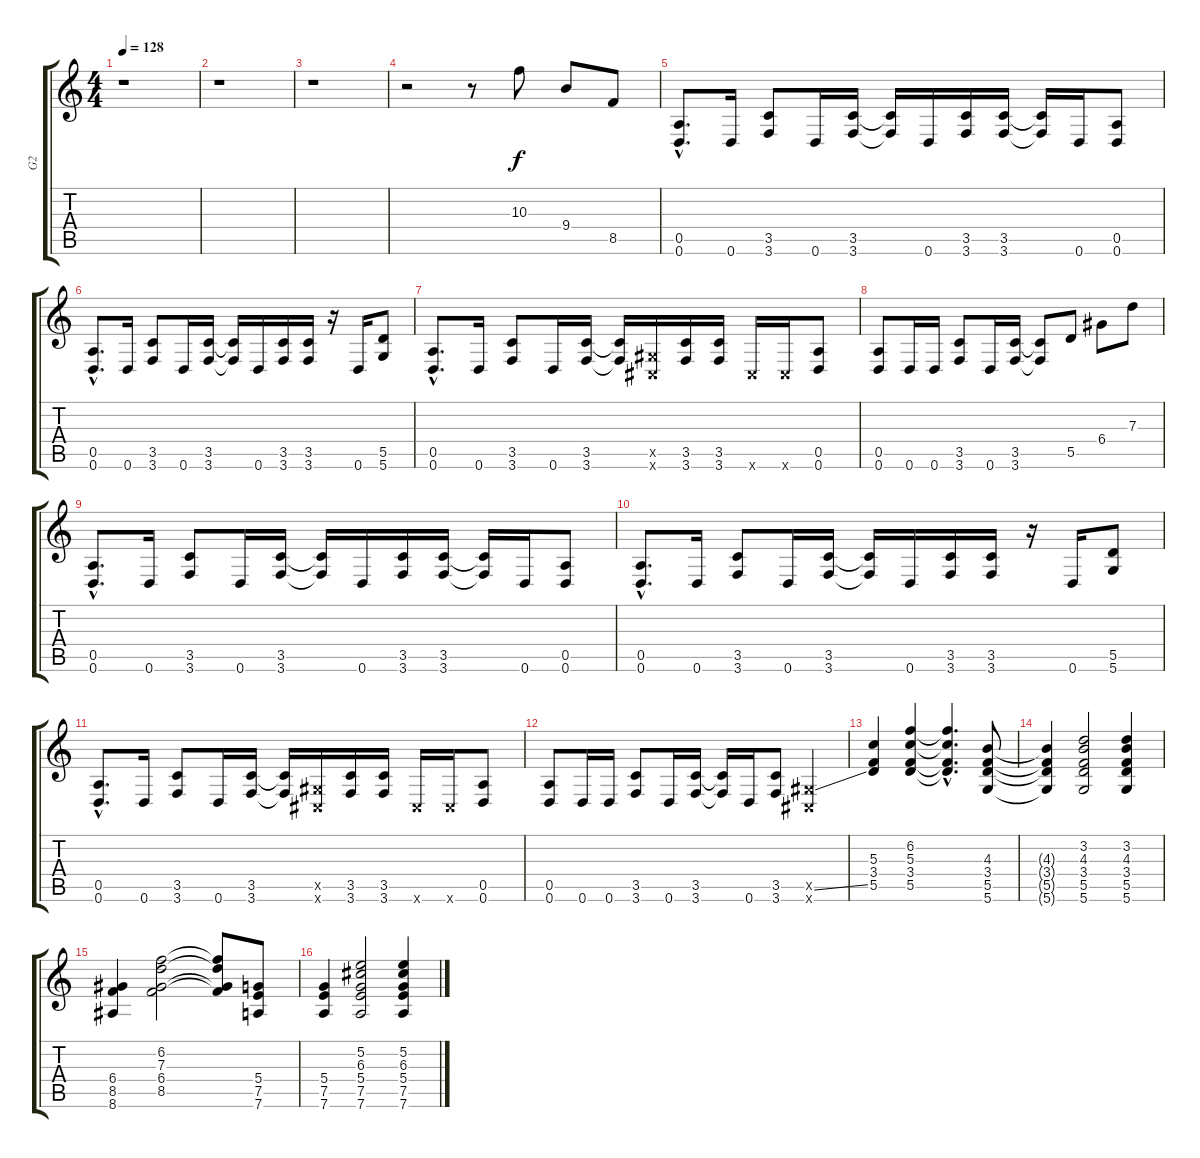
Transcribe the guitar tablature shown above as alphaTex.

\track ("G2" "G2") {instrument distortionguitar}
\staff {score tabs}
\tuning (E4 B3 G3 D3 A2 D2) {hide}
\ts (4 4)
\tempo 128
\clef g2
\ks c
r.1{dy f} |
r.1 |
r.1 |
r.2 r.8 10.3.8 9.4.8 8.5.8 |
(0.5{hac} 0.6{hac}).8{d} 0.6.16 (3.5 3.6).8 0.6.16 (3.5 3.6).16 (3.5{t} 3.6{t}).16 0.6.16 (3.5 3.6).16 (3.5 3.6).16 (3.5{t} 3.6{t}).16 0.6.16 (0.5 0.6).8 |
(0.5{hac} 0.6{hac}).8{d} 0.6.16 (3.5 3.6).8 0.6.16 (3.5 3.6).16 (3.5{t} 3.6{t}).16 0.6.16 (3.5 3.6).16 (3.5 3.6).16 r.16 0.6.16 (5.5 5.6).8 |
(0.5{hac} 0.6{hac}).8{d} 0.6.16 (3.5 3.6).8 0.6.16 (3.5 3.6).16 (3.5{t} 3.6{t}).16 (-1.5{x} -1.6{x}).16 (3.5 3.6).16 (3.5 3.6).16 -1.6{x}.16 -1.6{x}.16 (0.5 0.6).8 |
(0.5 0.6).8 0.6.16 0.6.16 (3.5 3.6).8 0.6.16 (3.5 3.6).16 (3.5{t} 3.6{t}).8 5.5.8 6.4.8 7.3.8 |
(0.5{hac} 0.6{hac}).8{d} 0.6.16 (3.5 3.6).8 0.6.16 (3.5 3.6).16 (3.5{t} 3.6{t}).16 0.6.16 (3.5 3.6).16 (3.5 3.6).16 (3.5{t} 3.6{t}).16 0.6.16 (0.5 0.6).8 |
(0.5{hac} 0.6{hac}).8{d} 0.6.16 (3.5 3.6).8 0.6.16 (3.5 3.6).16 (3.5{t} 3.6{t}).16 0.6.16 (3.5 3.6).16 (3.5 3.6).16 r.16 0.6.16 (5.5 5.6).8 |
(0.5{hac} 0.6{hac}).8{d} 0.6.16 (3.5 3.6).8 0.6.16 (3.5 3.6).16 (3.5{t} 3.6{t}).16 (-1.5{x} -1.6{x}).16 (3.5 3.6).16 (3.5 3.6).16 -1.6{x}.16 -1.6{x}.16 (0.5 0.6).8 |
(0.5 0.6).8 0.6.16 0.6.16 (3.5 3.6).8 0.6.16 (3.5 3.6).16 (3.5{t} 3.6{t}).16 0.6.16 (3.5 3.6).8 (-1.5{ss x} -1.6{x}).4 |
(5.3 3.4 5.5).4 (6.2 5.3 3.4 5.5).4 (6.2{hac t} 5.3{hac t} 3.4{hac t} 5.5{hac t}).4{d} (4.3 3.4 5.5 5.6).8 |
(4.3{t} 3.4{t} 5.5{t} 5.6{t}).4 (3.2 4.3 3.4 5.5 5.6).2 (3.2 4.3 3.4 5.5 5.6).4 |
(6.4 8.5 8.6).4 (6.2 7.3 6.4 8.5).2 (6.2{t} 7.3{t} 6.4{t} 8.5{t}).8 (5.4 7.5 7.6).8 |
(5.4 7.5 7.6).4 (5.2 6.3 5.4 7.5 7.6).2 (5.2 6.3 5.4 7.5 7.6).4
